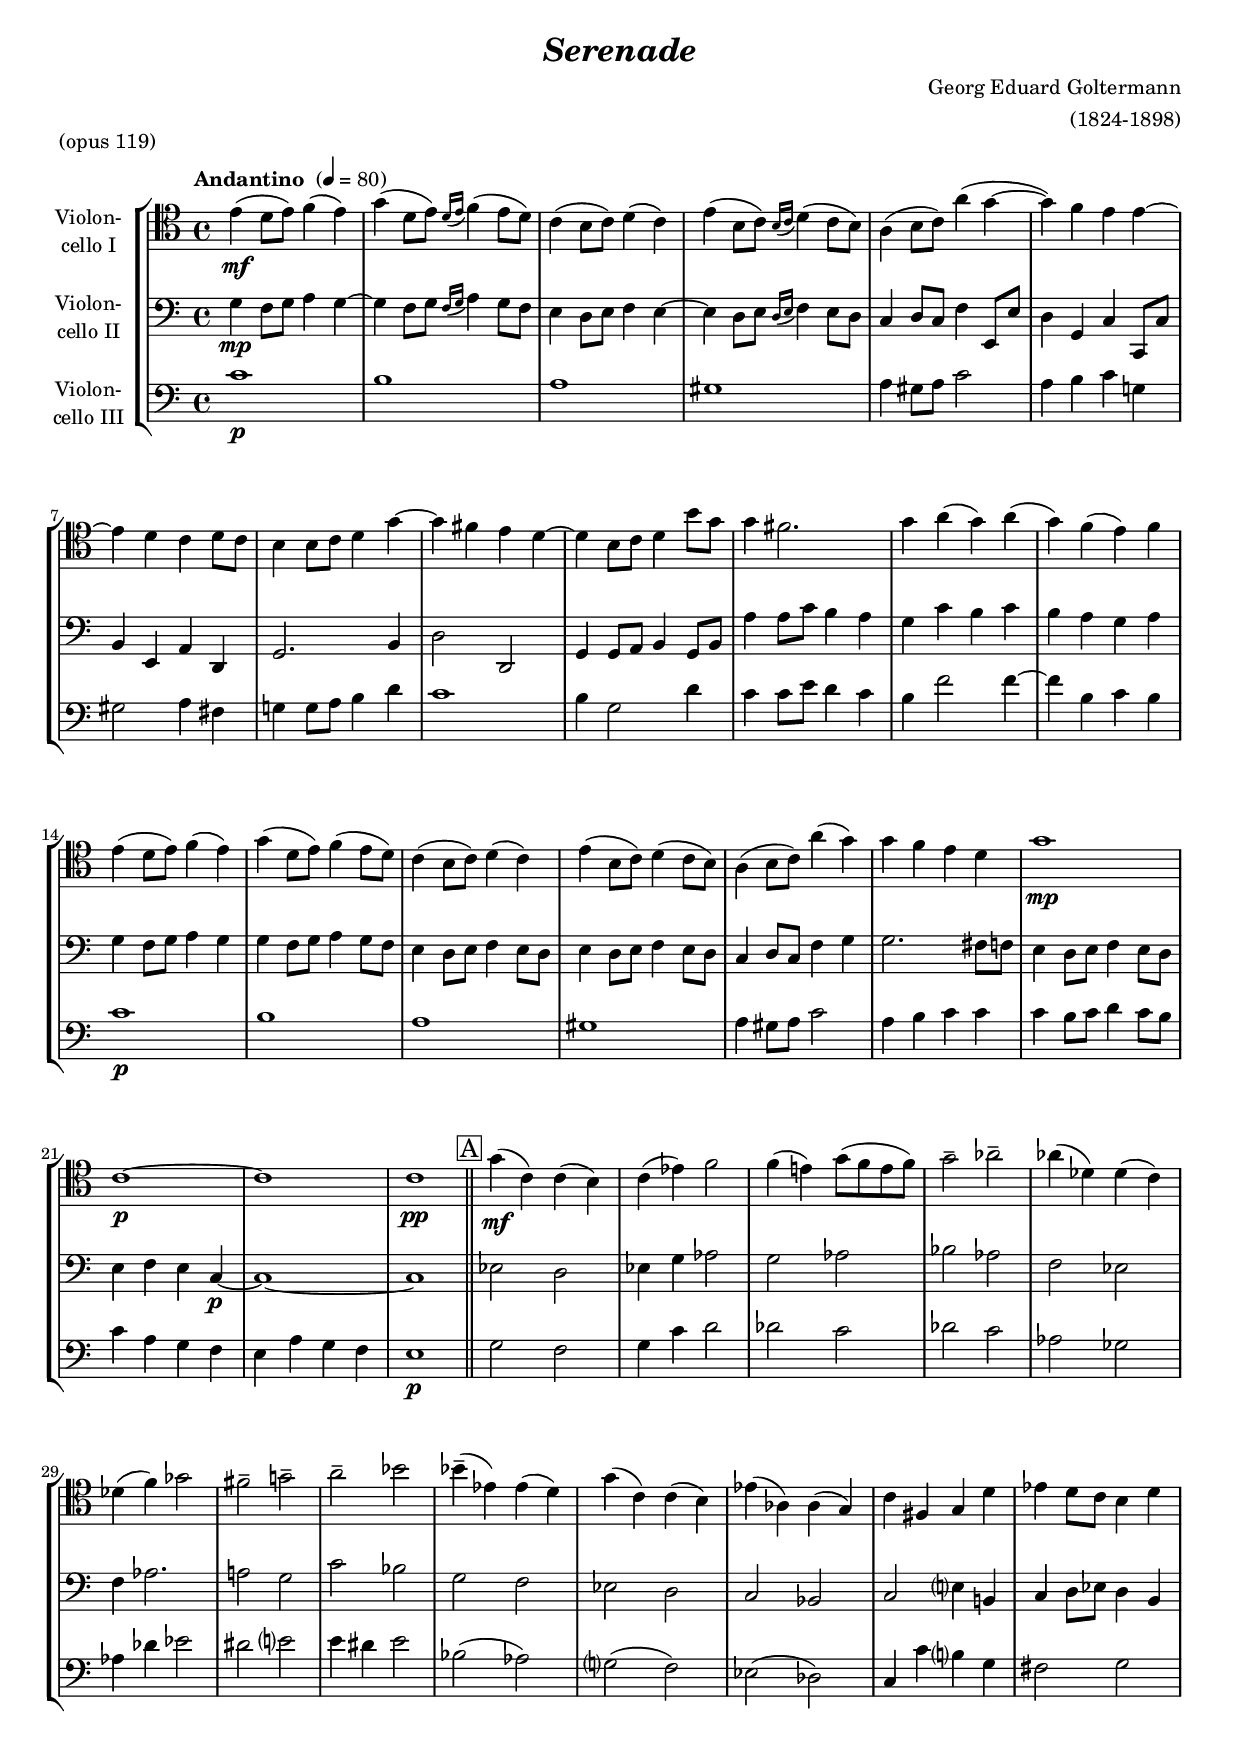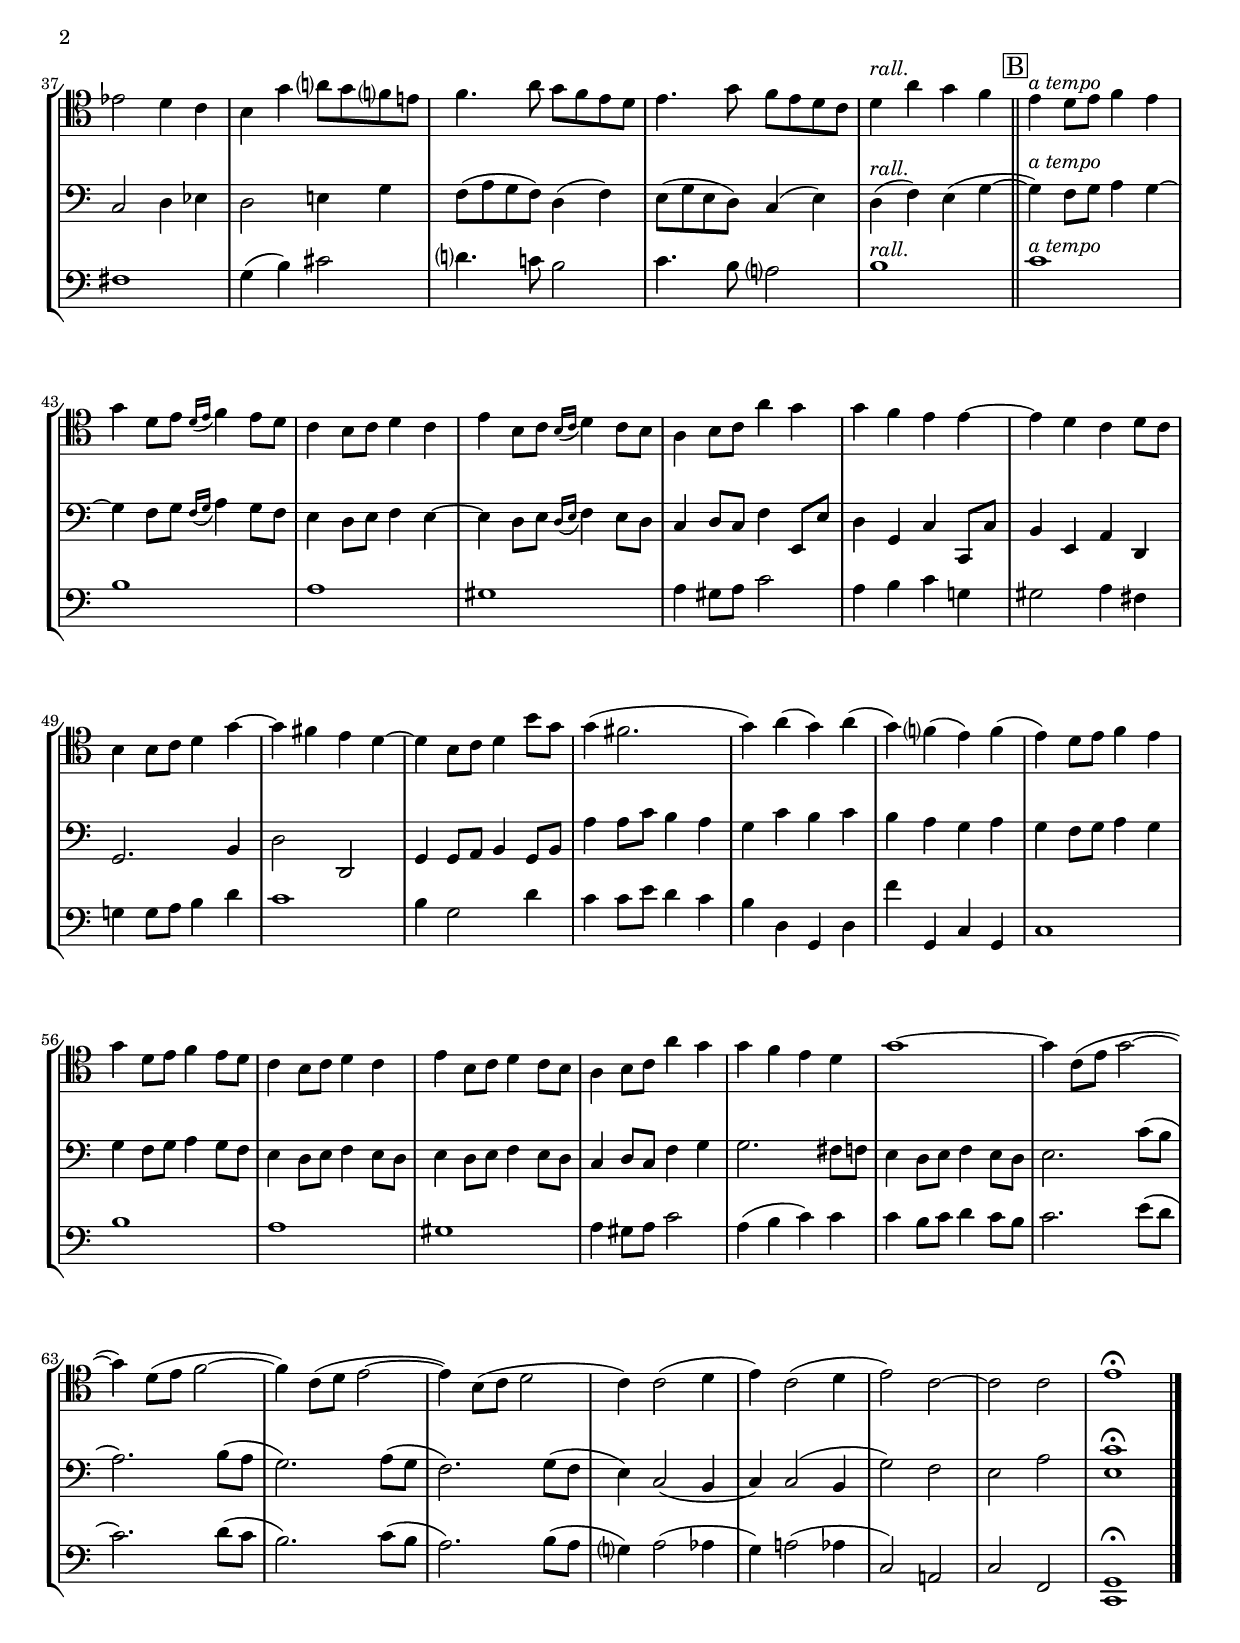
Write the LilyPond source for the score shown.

\version "2.14.2"
\include "deutsch.ly"
  
#(set-global-staff-size 17.75)

\header {
  title     = \markup \italic "Serenade"
  composer  = "Georg Eduard Goltermann"
  arranger  = "(1824-1898)"
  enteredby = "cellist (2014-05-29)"
  piece     = "(opus 119)"
}

voiceconsts = {
  \key c \major
  \clef "bass"
  \time 4/4
% \numericTimeSignature
  \compressFullBarRests
  \tempo "Andantino " 4=80
}

%minstr = "harpsichord"
mihi = "clarinet"
%minstr = "accordion"
milo = "bassoon"

boxa = { \bar "||" \mark \markup \box "A" }
boxb = { \bar "||" \mark \markup \box "B" }

atem = \markup \italic "a tempo"
rall = \markup \italic "rall."

va = \relative c' {
  \voiceconsts
  \clef "tenor"

  e4(\mf d8 e) f4( e)
  g( d8 e) \appoggiatura { d16[ e] } f4( e8 d)
  c4( h8 c) d4( c)
  e( h8 c) \appoggiatura { h16[ c] } d4( c8 h)
  a4( h8 c) a'4( g~

  g) f e e~
  e d c d8 c
  h4 h8 c d4 g~
  g fis e d~
  d h8 c d4 h'8 g
  g4 fis2.
  g4 a( g) a(

  g) f( e) f
  e( d8 e) f4( e)
  g( d8 e) f4( e8 d)
  c4( h8 c) d4( c)
  e( h8 c) d4( c8 h)
  a4( h8 c) a'4( g)

  g f e d
  g1\mp
  c,~\p
  c
  c\pp \boxa
  g'4(\mf c,) c( h)
  c( es) f2
  f4( e!) g8( f e f)

  g2-- as--
  as4( des,) des( c)
  des( f) ges2
  fis-- g!--
  a-- b
  b4(-- es,) es( d)
  g( c,) c( h)
  es( as,) as( g)

  c fis, g d'
  es d8 c h4 d
  es2 d4 c
  h g' a?8 g f? e!
  f4. a8 g f e d
  e4. g8 f e d c

  d4^\rall a' g f \boxb
  e^\atem d8 e f4 e
  g d8 e \appoggiatura { d16[ e] } f4 e8 d
  c4 h8 c d4 c
  e h8 c \appoggiatura { h16[ c] } d4 c8 h
  a4 h8 c a'4 g

  g f e e~
  e d c d8 c
  h4 h8 c d4 g~
  g fis e d~
  d h8 c d4 h'8 g
  g4( fis2.
  g4) a( g) a(

  g) f?( e) f(
  e) d8 e f4 e
  g d8 e f4 e8 d
  c4 h8 c d4 c
  e h8 c d4 c8 h
  a4 h8 c a'4 g

  g f e d
  g1~
  g4 c,8( e g2~
  g4) d8( e f2~
  f4) c8( d e2~
  e4) h8( c d2
  c4) c2( d4

  e) c2( d4
  e2) c~
  c c
  e1\fermata \bar "|."
}

vb = \relative c' {
  \voiceconsts

  g4\mp f8 g a4 g~
  g f8 g \appoggiatura { f16[ g] } a4 g8 f
  e4 d8 e f4 e~
  e d8 e \appoggiatura { d16[ e] } f4 e8 d
  c4 d8 c f4 e,8 e'

  d4 g, c c,8 c'
  h4 e, a d,
  g2. h4
  d2 d,
  g4 g8 a h4 g8 h
  a'4 a8 c h4 a
  g c h c

  h a g a
  g f8 g a4 g
  g f8 g a4 g8 f
  e4 d8 e f4 e8 d
  e4 d8 e f4 e8 d
  c4 d8 c f4 g

  g2. fis8 f
  e4 d8 e f4 e8 d
  e4 f e c~\p
  c1~
  c \boxa
  es2 d
  es4 g as2
  g as

  b as
  f es
  f4 as2.
  a!2 g
  c b
  g f
  es d
  c b

  c e?4 h!
  c d8 es d4 h
  c2 d4 es
  d2 e!4 g
  f8( a g f) d4( f)
  e8( g e d) c4( e)

  d(^\rall f) e( g~ \boxb
  g)^\atem f8 g a4 g~
  g f8 g \appoggiatura { f16[ g] } a4 g8 f
  e4 d8 e f4 e~
  e d8 e \appoggiatura { d16[ e] } f4 e8 d
  c4 d8 c f4 e,8 e'

  d4 g, c c,8 c'
  h4 e, a d,
  g2. h4
  d2 d,
  g4 g8 a h4 g8 h
  a'4 a8 c h4 a
  g c h c

  h a g a
  g f8 g a4 g
  g f8 g a4 g8 f
  e4 d8 e f4 e8 d
  e4 d8 e f4 e8 d
  c4 d8 c f4 g

  g2. fis8 f
  e4 d8 e f4 e8 d
  e2. c'8( h
  a2.) h8( a
  g2.) a8( g
  f2.) g8( f
  e4) c2( h4

  c) c2( h4
  g'2) f
  e a
  <e c'>1\fermata \bar "|."
}

vc = \relative c' {
  \voiceconsts

  c1\p
  h
  a
  gis
  a4 gis8 a c2

  a4 h c g!
  gis2 a4 fis
  g! g8 a h4 d
  c1
  h4 g2 d'4
  c c8 e d4 c
  h f'2 f4~

  f h, c h
  c1\p
  h
  a
  gis
  a4 gis8 a c2

  a4 h c c
  c h8 c d4 c8 h
  c4 a g f
  e a g f
  e1\p \boxa
  g2 f
  g4 c d2
  des c

  des c
  as ges
  as4 des es2
  dis e?
  e4 dis e2
  b( as)
  g?( f)
  es( des)

  c4 c' h? g
  fis2 g
  fis1
  g4( h) cis2
  d?4. c!8 h2
  c4. h8 a?2

  h1^\rall \boxb
  c^\atem
  h
  a
  gis
  a4 gis8 a c2

  a4 h c g!
  gis2 a4 fis
  g! g8 a h4 d
  c1
  h4 g2 d'4
  c c8 e d4 c
  h d, g, d'

  f' g,, c g
  c1
  h'
  a
  gis
  a4 gis8 a c2

  a4( h c) c
  c h8 c d4 c8 h
  c2. e8( d
  c2.) d8( c
  h2.) c8( h
  a2.) h8( a
  g?4) a2( as4

  g) a!2( as4
  c,2) a!
  c f,
  <c g'>1\fermata \bar "|."
}


music = \new StaffGroup <<
      \new Staff {
	\set Staff.midiInstrument = \mihi
	\set Staff.instrumentName = \markup \center-column { "Violon-" "cello I" }
	\transpose c c { \va }
      }

      \new Staff {
	\set Staff.midiInstrument = \mihi
	\set Staff.instrumentName = \markup \center-column { "Violon-" "cello II" }
	\transpose c c { \vb }
      }

      \new Staff {
	\set Staff.midiInstrument = \milo
	\set Staff.instrumentName = \markup \center-column { "Violon-" "cello III" }
	\transpose c c { \vc }
      }
>>

\book {
  \score {
    \music
    \layout {}
  }

  \score {
    \unfoldRepeats \music

    \midi {
      \context {
        \Score
      }
    }
  }
}
